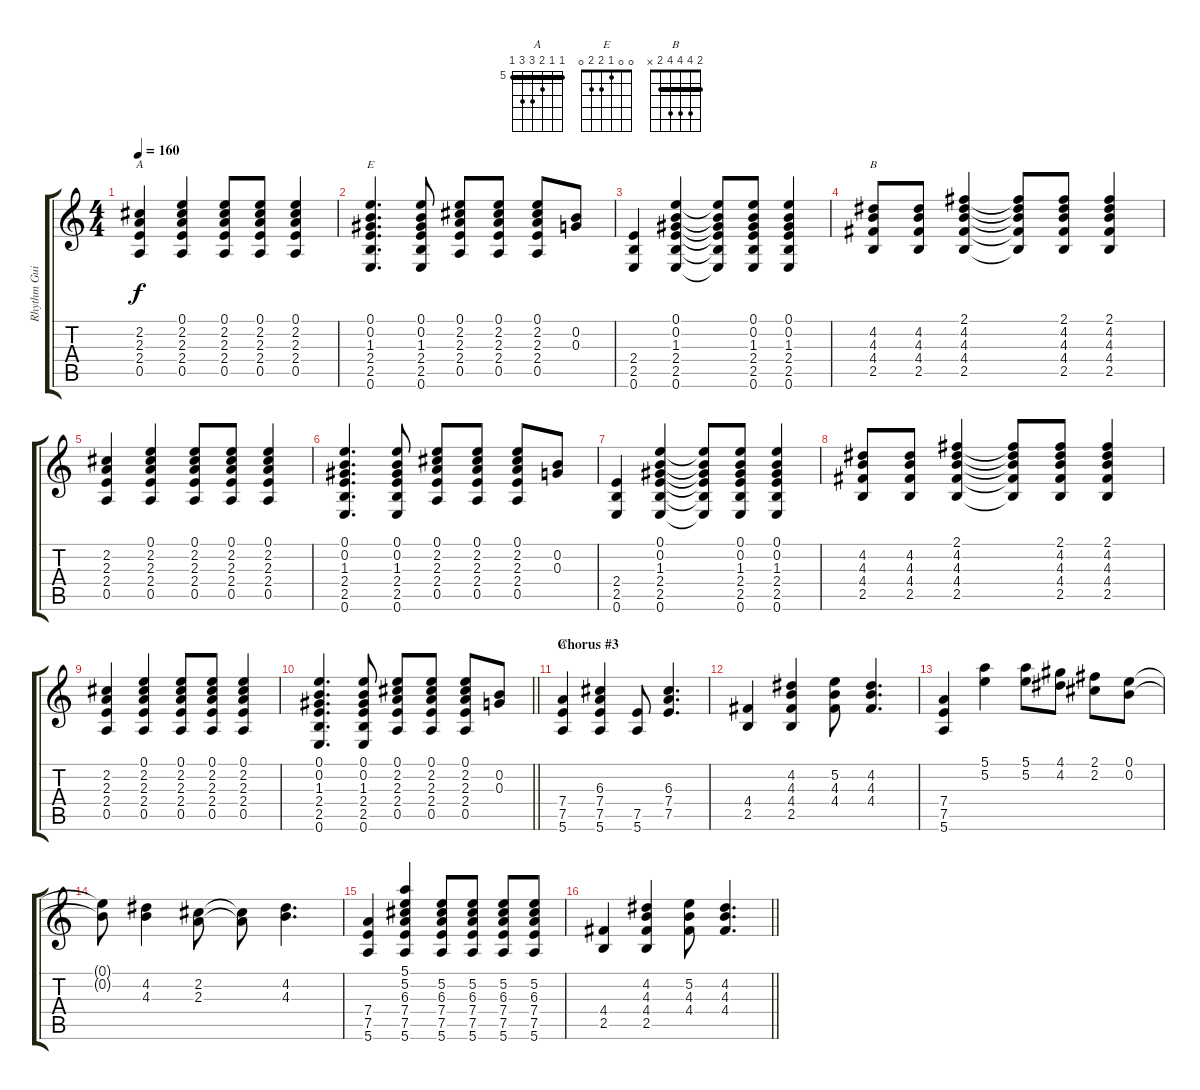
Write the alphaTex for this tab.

\track ("Rhythm Guitar" "Rhythm Gui") {instrument electricguitarclean}
\staff {score tabs}
\tuning (E4 B3 G3 D3 A2 E2) {hide}
\chord ("A" 0 2 2 2 0 x)
\chord ("E" 0 0 1 2 2 0)
\chord ("B" 2 4 4 4 2 x) {barre 2}
\chord ("A" 5 5 6 7 7 5) {firstfret 5 barre 5}
\ts (4 4)
\tempo 160
\clef g2
\ks c
(2.2 2.3 2.4 0.5).4{ch "A" dy f} (0.1 2.2 2.3 2.4 0.5).4 (0.1 2.2 2.3 2.4 0.5).8 (0.1 2.2 2.3 2.4 0.5).8 (0.1 2.2 2.3 2.4 0.5).4 |
(0.1 0.2 1.3 2.4 2.5 0.6).4{d ch "E"} (0.1 0.2 1.3 2.4 2.5 0.6).8 (0.1 2.2 2.3 2.4 0.5).8 (0.1 2.2 2.3 2.4 0.5).8 (0.1 2.2 2.3 2.4 0.5).8 (0.2 0.3).8 |
(2.4 2.5 0.6).4 (0.1 0.2 1.3 2.4 2.5 0.6).4 (0.1{t} 0.2{t} 1.3{t} 2.4{t} 2.5{t} 0.6{t}).8 (0.1 0.2 1.3 2.4 2.5 0.6).8 (0.1 0.2 1.3 2.4 2.5 0.6).4 |
(4.2 4.3 4.4 2.5).8{ch "B"} (4.2 4.3 4.4 2.5).8 (2.1 4.2 4.3 4.4 2.5).4 (2.1{t} 4.2{t} 4.3{t} 4.4{t} 2.5{t}).8 (2.1 4.2 4.3 4.4 2.5).8 (2.1 4.2 4.3 4.4 2.5).4 |
(2.2 2.3 2.4 0.5).4 (0.1 2.2 2.3 2.4 0.5).4 (0.1 2.2 2.3 2.4 0.5).8 (0.1 2.2 2.3 2.4 0.5).8 (0.1 2.2 2.3 2.4 0.5).4 |
(0.1 0.2 1.3 2.4 2.5 0.6).4{d} (0.1 0.2 1.3 2.4 2.5 0.6).8 (0.1 2.2 2.3 2.4 0.5).8 (0.1 2.2 2.3 2.4 0.5).8 (0.1 2.2 2.3 2.4 0.5).8 (0.2 0.3).8 |
(2.4 2.5 0.6).4 (0.1 0.2 1.3 2.4 2.5 0.6).4 (0.1{t} 0.2{t} 1.3{t} 2.4{t} 2.5{t} 0.6{t}).8 (0.1 0.2 1.3 2.4 2.5 0.6).8 (0.1 0.2 1.3 2.4 2.5 0.6).4 |
(4.2 4.3 4.4 2.5).8 (4.2 4.3 4.4 2.5).8 (2.1 4.2 4.3 4.4 2.5).4 (2.1{t} 4.2{t} 4.3{t} 4.4{t} 2.5{t}).8 (2.1 4.2 4.3 4.4 2.5).8 (2.1 4.2 4.3 4.4 2.5).4 |
(2.2 2.3 2.4 0.5).4 (0.1 2.2 2.3 2.4 0.5).4 (0.1 2.2 2.3 2.4 0.5).8 (0.1 2.2 2.3 2.4 0.5).8 (0.1 2.2 2.3 2.4 0.5).4 |
\barLineRight lightlight
(0.1 0.2 1.3 2.4 2.5 0.6).4{d} (0.1 0.2 1.3 2.4 2.5 0.6).8 (0.1 2.2 2.3 2.4 0.5).8 (0.1 2.2 2.3 2.4 0.5).8 (0.1 2.2 2.3 2.4 0.5).8 (0.2 0.3).8 |
\section ("" "Chorus #3")
(7.4 7.5 5.6).4{ch "A"} (6.3 7.4 7.5 5.6).4 (7.5 5.6).8 (6.3 7.4 7.5).4{d} |
(4.4 2.5).4 (4.2 4.3 4.4 2.5).4 (5.2 4.3 4.4).8 (4.2 4.3 4.4).4{d} |
(7.4 7.5 5.6).4 (5.1 5.2).4 (5.1 5.2).8 (4.1 4.2).8 (2.1 2.2).8 (0.1 0.2).8 |
(0.1{t} 0.2{t}).8 (4.2 4.3).4 (2.2 2.3).8 (2.2{t} 2.3{t}).8 (4.2 4.3).4{d} |
(7.4 7.5 5.6).4 (5.1 5.2 6.3 7.4 7.5 5.6).4 (5.2 6.3 7.4 7.5 5.6).8 (5.2 6.3 7.4 7.5 5.6).8 (5.2 6.3 7.4 7.5 5.6).8 (5.2 6.3 7.4 7.5 5.6).8 |
\barLineRight lightlight
(4.4 2.5).4 (4.2 4.3 4.4 2.5).4 (5.2 4.3 4.4).8 (4.2 4.3 4.4).4{d}
